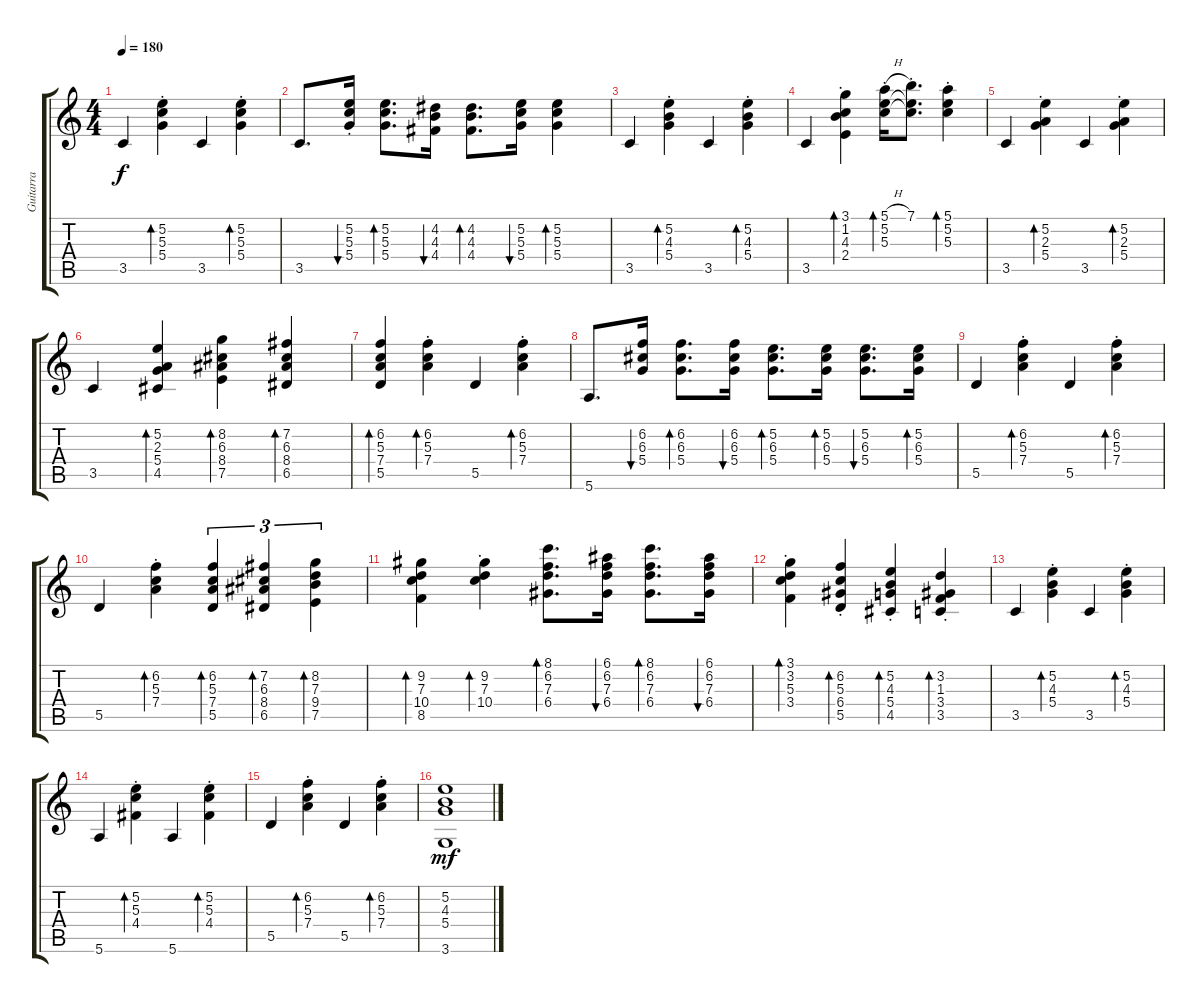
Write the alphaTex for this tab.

\track ("Guitarra" "Guitarra") {instrument electricguitarjazz}
\staff {score tabs}
\tuning (E4 B3 G3 D3 A2 E2) {hide}
\ts (4 4)
\tempo 180
\clef g2
\ks c
3.5.4{dy f} (5.2{st} 5.3{st} 5.4{st}).4{bd 60} 3.5.4 (5.2{st} 5.3{st} 5.4{st}).4{bd 60} |
3.5.8{d} (5.2{st} 5.3{st} 5.4{st}).16{bu 60} (5.2 5.3 5.4).8{d bd 60} (4.2 4.3 4.4).16{bu 60} (4.2 4.3 4.4).8{d bd 60} (5.2 5.3 5.4).16{bu 60} (5.2 5.3 5.4).4{bd 60} |
3.5.4 (5.2{st} 4.3{st} 5.4{st}).4{bd 60} 3.5.4 (5.2{st} 4.3{st} 5.4{st}).4{bd 60} |
3.5.4 (3.1 1.2{st} 4.3{st} 2.4{st}).4{bd 60} (5.1{h st} 5.2{st} 5.3{st}).16{bd 60} (7.1{st} 5.2{t} 5.3{t}).8{d} (5.1 5.2{st} 5.3{st}).4{bd 60} |
3.5.4 (5.2{st} 2.3{st} 5.4{st}).4{bd 60} 3.5.4 (5.2{st} 2.3{st} 5.4{st}).4{bd 60} |
3.5.4 (5.2 2.3 5.4 4.5).4{bd 60} (8.2 6.3 8.4 7.5).4{bd 60} (7.2 6.3 8.4 6.5).4{bd 60} |
(6.2 5.3 7.4 5.5).4{bd 60} (6.2{st} 5.3{st} 7.4{st}).4{bd 60} 5.5.4 (6.2{st} 5.3{st} 7.4{st}).4{bd 60} |
5.6.8{d} (6.2 6.3 5.4).16{bu 60} (6.2 6.3 5.4).8{d bd 60} (6.2 6.3 5.4).16{bu 60} (5.2 6.3 5.4).8{d bd 60} (5.2 6.3 5.4).16{bd 60} (5.2 6.3 5.4).8{d bu 60} (5.2 6.3 5.4).16{bd 60} |
5.5.4 (6.2{st} 5.3{st} 7.4{st}).4{bd 60} 5.5.4 (6.2{st} 5.3{st} 7.4{st}).4{bd 60} |
5.5.4 (6.2{st} 5.3{st} 7.4{st}).4{bd 60} (6.2 5.3 7.4 5.5).4{tu (3 2) bd 60} (7.2 6.3 8.4 6.5).4{tu (3 2) bd 60} (8.2 7.3 9.4 7.5).4{tu (3 2) bd 60} |
(9.2 7.3 10.4 8.5).4{bd 60} (9.2{st} 7.3{st} 10.4{st}).4{bd 60} (8.1 6.2 7.3 6.4).8{d bd 60} (6.1 6.2 7.3 6.4).16{bu 60} (8.1 6.2 7.3 6.4).8{d bd 60} (6.1 6.2 7.3 6.4).16{bu 60} |
(3.1{st} 3.2{st} 5.3{st} 3.4{st}).4{bd 60} (6.2{st} 5.3{st} 6.4{st} 5.5{st}).4{bd 60} (5.2{st} 4.3{st} 5.4{st} 4.5{st}).4{bd 60} (3.2{st} 1.3{st} 3.4{st} 3.5{st}).4{bd 60} |
3.5.4 (5.2{st} 4.3{st} 5.4{st}).4{bd 60} 3.5.4 (5.2{st} 4.3{st} 5.4{st}).4{bd 60} |
5.6.4 (5.2{st} 5.3{st} 4.4{st}).4{bd 60} 5.6.4 (5.2{st} 5.3{st} 4.4{st}).4{bd 60} |
5.5.4 (6.2{st} 5.3{st} 7.4{st}).4{bd 60} 5.5.4 (6.2{st} 5.3{st} 7.4{st}).4{bd 60} |
(5.2 4.3 5.4 3.6).1{dy mf}
